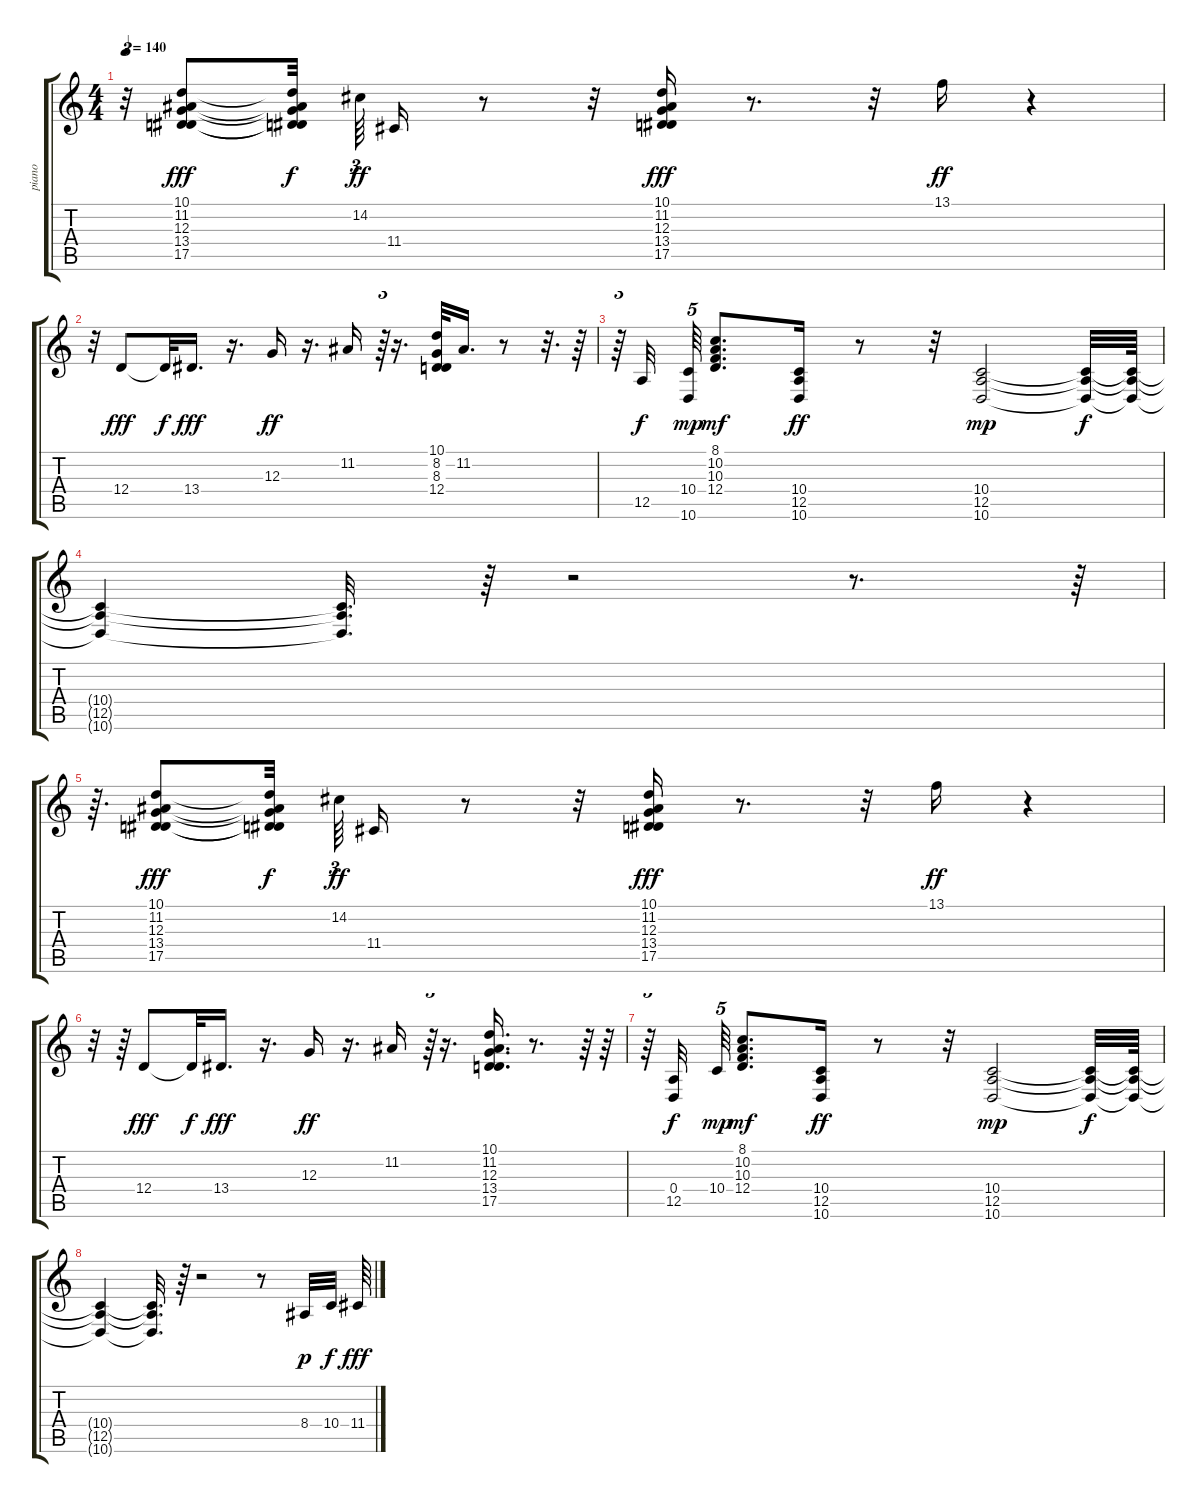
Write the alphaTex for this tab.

\track ("piano" "piano") {instrument acousticgrandpiano}
\staff {score tabs}
\tuning (E4 B3 G3 D3 A2 E2) {hide}
\ts (4 4)
\tempo 140
\clef g2
\ks c
r.32{tu (3 2) dy f} (10.1 11.2 12.3 13.4 17.5).8{dy fff} (10.1{t} 11.2{t} 12.3{t} 13.4{t} 17.5{t}).32{dy f beam splitsecondary} 14.2.64{tu (3 2) dy ff} 11.4.16 r.8 r.32 (10.1 11.2 12.3 13.4 17.5).16{dy fff} r.8{d} r.32 13.1.16{dy ff} r.4 |
r.32 12.4.8{dy fff} 12.4{t}.32{dy f} 13.4.16{d dy fff} r.16{d} 12.3.16{dy ff} r.16{d} 11.2.16 r.64{tu (3 2)} r.16{d} (10.1 8.2 8.3 12.4).32 11.2.16{d} r.8 r.32{d} r.64 |
r.64{tu (3 2)} 12.5.32{dy f beam splitsecondary} (10.4 10.6).64{tu (5 4) dy mp} (8.1 10.2 10.3 12.4).8{d dy mf} (10.4 12.5 10.6).16{dy ff} r.8 r.32 (10.4 12.5 10.6).2{dy mp} (10.4{t} 12.5{t} 10.6{t}).32{dy f} (10.4{t} 12.5{t} 10.6{t}).64 |
(10.4{t} 12.5{t} 10.6{t}).4 (10.4{t} 12.5{t} 10.6{t}).32{d} r.64 r.2 r.8{d} r.64 |
r.64{d} (10.1 11.2 12.3 13.4 17.5).8{dy fff} (10.1{t} 11.2{t} 12.3{t} 13.4{t} 17.5{t}).32{dy f beam splitsecondary} 14.2.64{tu (3 2) dy ff} 11.4.16 r.8 r.32 (10.1 11.2 12.3 13.4 17.5).16{dy fff} r.8{d} r.32 13.1.16{dy ff} r.4 |
r.32 r.64 12.4.8{dy fff} 12.4{t}.32{dy f} 13.4.16{d dy fff} r.16{d} 12.3.16{dy ff} r.16{d} 11.2.16 r.64{tu (3 2)} r.16{d} (10.1 11.2 12.3 13.4 17.5).16{d} r.8{d} r.64 r.64 |
r.64{tu (5 4)} (0.4 12.5).32{dy f beam splitsecondary} 10.4.64{tu (5 4) dy mp} (8.1 10.2 10.3 12.4).8{d dy mf} (10.4 12.5 10.6).16{dy ff} r.8 r.32 (10.4 12.5 10.6).2{dy mp} (10.4{t} 12.5{t} 10.6{t}).32{dy f} (10.4{t} 12.5{t} 10.6{t}).64 |
(10.4{t} 12.5{t} 10.6{t}).4 (10.4{t} 12.5{t} 10.6{t}).32{d} r.64 r.2 r.8 8.4.32{dy p} 10.4.32{dy f} 11.4.64{dy fff}
